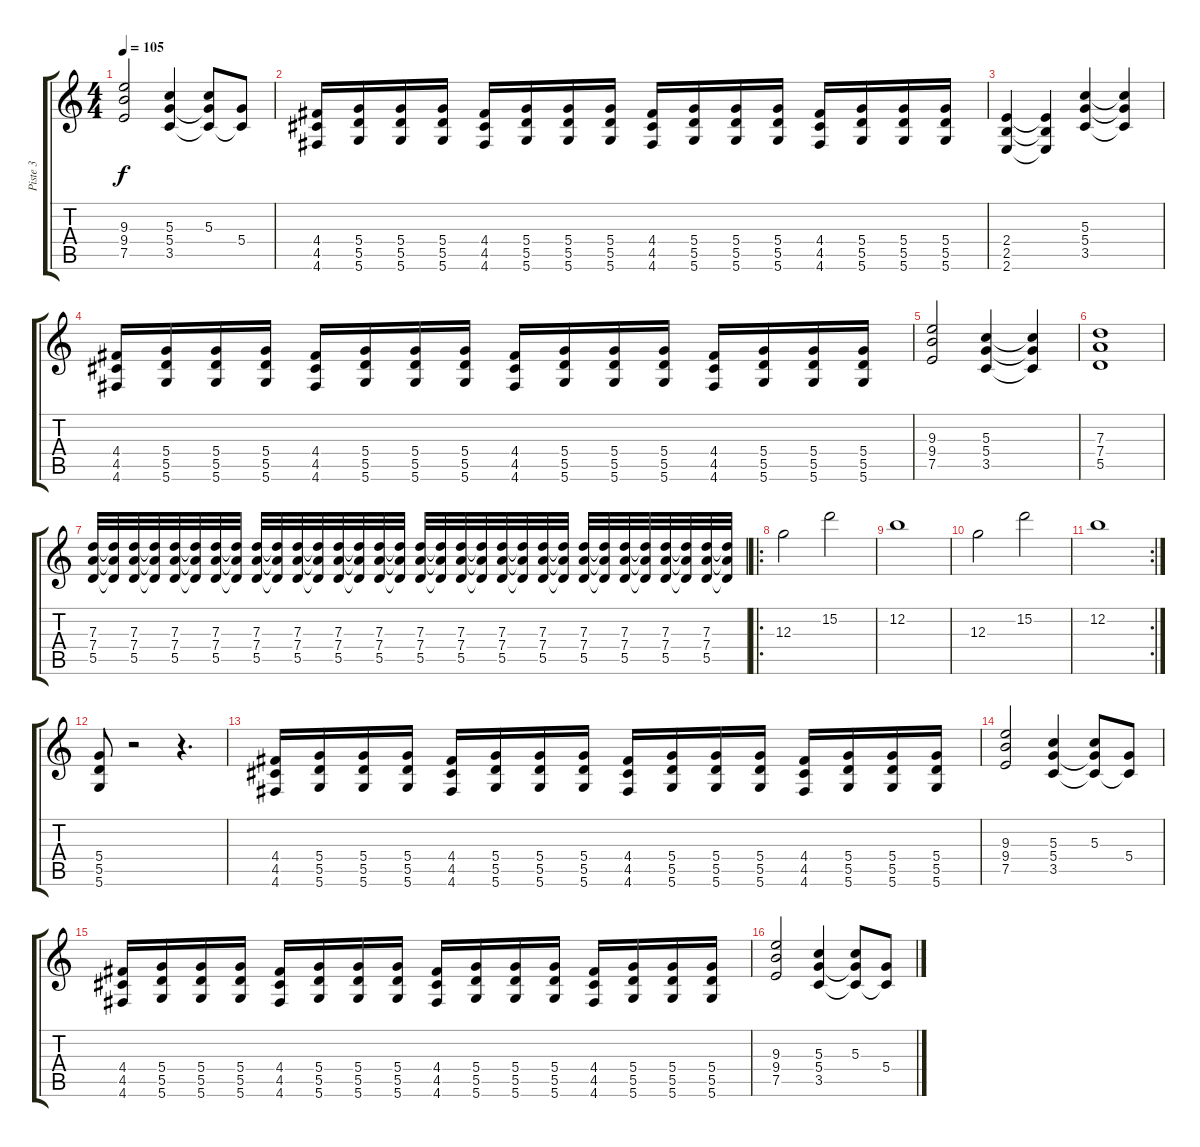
\track ("Piste 3" "Piste 3") {instrument distortionguitar}
\staff {score tabs}
\tuning (E4 B3 G3 D3 A2 D2) {hide}
\ts (4 4)
\tempo 105
\clef g2
\ks c
(9.3 9.4 7.5).2{dy f} (5.3 5.4 3.5).4 (5.3 5.4{t} 3.5{t}).8 (5.4 3.5{t}).8 |
(4.4 4.5 4.6).16 (5.4 5.5 5.6).16 (5.4 5.5 5.6).16 (5.4 5.5 5.6).16 (4.4 4.5 4.6).16 (5.4 5.5 5.6).16 (5.4 5.5 5.6).16 (5.4 5.5 5.6).16 (4.4 4.5 4.6).16 (5.4 5.5 5.6).16 (5.4 5.5 5.6).16 (5.4 5.5 5.6).16 (4.4 4.5 4.6).16 (5.4 5.5 5.6).16 (5.4 5.5 5.6).16 (5.4 5.5 5.6).16 |
(2.4 2.5 2.6).4 (2.4{t} 2.5{t} 2.6{t}).4 (5.3 5.4 3.5).4 (5.3{t} 5.4{t} 3.5{t}).4 |
(4.4 4.5 4.6).16 (5.4 5.5 5.6).16 (5.4 5.5 5.6).16 (5.4 5.5 5.6).16 (4.4 4.5 4.6).16 (5.4 5.5 5.6).16 (5.4 5.5 5.6).16 (5.4 5.5 5.6).16 (4.4 4.5 4.6).16 (5.4 5.5 5.6).16 (5.4 5.5 5.6).16 (5.4 5.5 5.6).16 (4.4 4.5 4.6).16 (5.4 5.5 5.6).16 (5.4 5.5 5.6).16 (5.4 5.5 5.6).16 |
(9.3 9.4 7.5).2 (5.3 5.4 3.5).4 (5.3{t} 5.4{t} 3.5{t}).4 |
(7.3 7.4 5.5).1 |
(7.3 7.4 5.5).32 (7.3{t} 7.4{t} 5.5{t}).32 (7.3 7.4 5.5).32 (7.3{t} 7.4{t} 5.5{t}).32 (7.3 7.4 5.5).32 (7.3{t} 7.4{t} 5.5{t}).32 (7.3 7.4 5.5).32 (7.3{t} 7.4{t} 5.5{t}).32 (7.3 7.4 5.5).32 (7.3{t} 7.4{t} 5.5{t}).32 (7.3 7.4 5.5).32 (7.3{t} 7.4{t} 5.5{t}).32 (7.3 7.4 5.5).32 (7.3{t} 7.4{t} 5.5{t}).32 (7.3 7.4 5.5).32 (7.3{t} 7.4{t} 5.5{t}).32 (7.3 7.4 5.5).32 (7.3{t} 7.4{t} 5.5{t}).32 (7.3 7.4 5.5).32 (7.3{t} 7.4{t} 5.5{t}).32 (7.3 7.4 5.5).32 (7.3{t} 7.4{t} 5.5{t}).32 (7.3 7.4 5.5).32 (7.3{t} 7.4{t} 5.5{t}).32 (7.3 7.4 5.5).32 (7.3{t} 7.4{t} 5.5{t}).32 (7.3 7.4 5.5).32 (7.3{t} 7.4{t} 5.5{t}).32 (7.3 7.4 5.5).32 (7.3{t} 7.4{t} 5.5{t}).32 (7.3 7.4 5.5).32 (7.3{t} 7.4{t} 5.5{t}).32 |
\ro
12.3.2 15.2.2 |
12.2.1 |
12.3.2 15.2.2 |
\rc 2
12.2.1 |
(5.4 5.5 5.6).8 r.2 r.4{d} |
(4.4 4.5 4.6).16 (5.4 5.5 5.6).16 (5.4 5.5 5.6).16 (5.4 5.5 5.6).16 (4.4 4.5 4.6).16 (5.4 5.5 5.6).16 (5.4 5.5 5.6).16 (5.4 5.5 5.6).16 (4.4 4.5 4.6).16 (5.4 5.5 5.6).16 (5.4 5.5 5.6).16 (5.4 5.5 5.6).16 (4.4 4.5 4.6).16 (5.4 5.5 5.6).16 (5.4 5.5 5.6).16 (5.4 5.5 5.6).16 |
(9.3 9.4 7.5).2 (5.3 5.4 3.5).4 (5.3 5.4{t} 3.5{t}).8 (5.4 3.5{t}).8 |
(4.4 4.5 4.6).16 (5.4 5.5 5.6).16 (5.4 5.5 5.6).16 (5.4 5.5 5.6).16 (4.4 4.5 4.6).16 (5.4 5.5 5.6).16 (5.4 5.5 5.6).16 (5.4 5.5 5.6).16 (4.4 4.5 4.6).16 (5.4 5.5 5.6).16 (5.4 5.5 5.6).16 (5.4 5.5 5.6).16 (4.4 4.5 4.6).16 (5.4 5.5 5.6).16 (5.4 5.5 5.6).16 (5.4 5.5 5.6).16 |
(9.3 9.4 7.5).2 (5.3 5.4 3.5).4 (5.3 5.4{t} 3.5{t}).8 (5.4 3.5{t}).8
